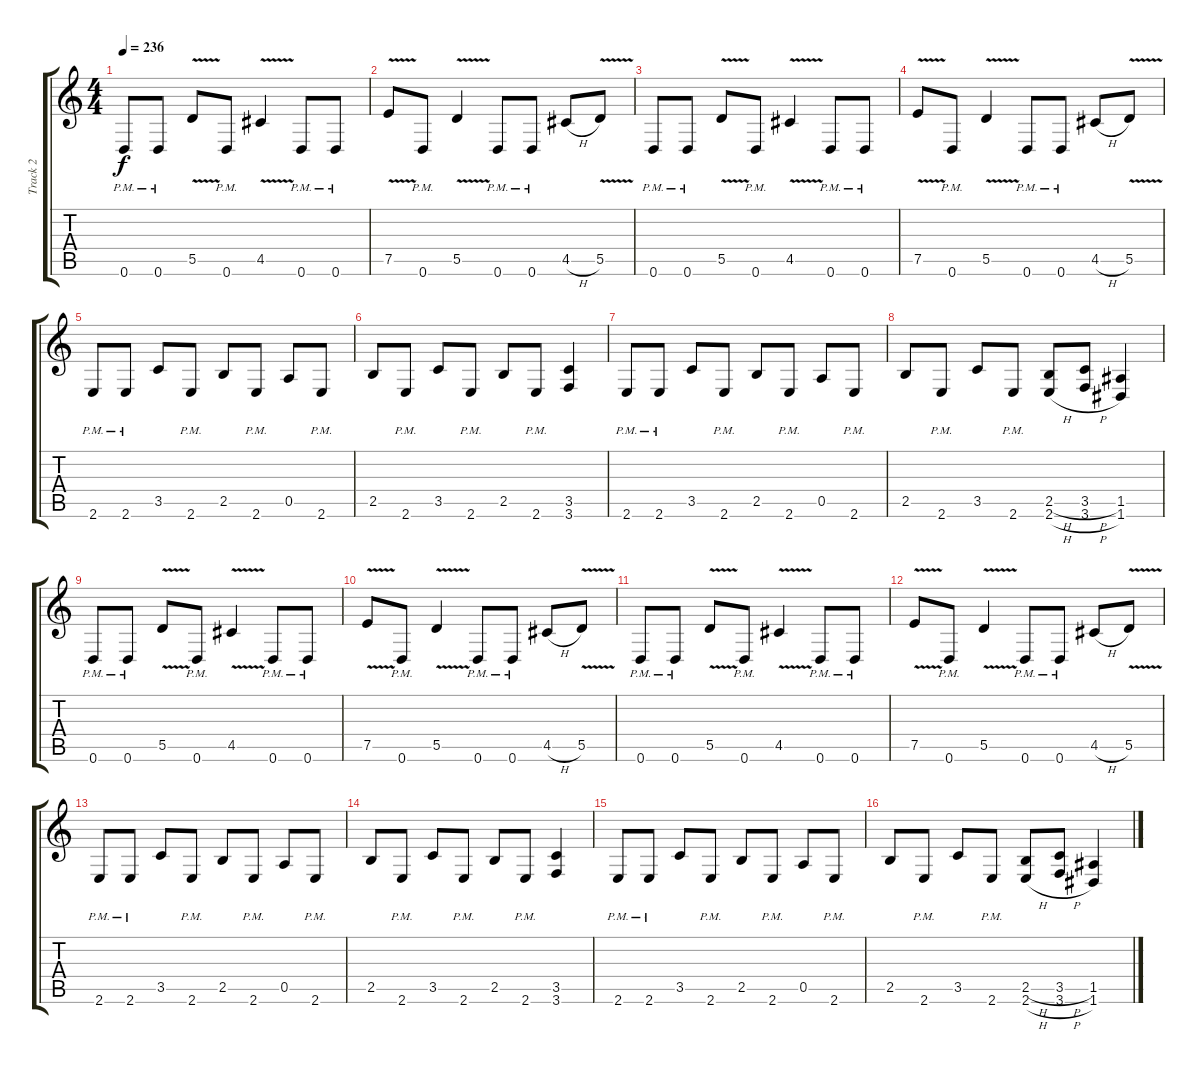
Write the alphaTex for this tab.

\track ("Track 2" "Track 2") {instrument distortionguitar}
\staff {score tabs}
\tuning (E4 B3 G3 D3 A2 D2) {hide}
\ts (4 4)
\tempo 236
\clef g2
\ks c
0.6{pm}.8{dy f} 0.6{pm}.8 5.5{v}.8 0.6{pm}.8 4.5{v}.4 0.6{pm}.8 0.6{pm}.8 |
7.5{v}.8 0.6{pm}.8 5.5{v}.4 0.6{pm}.8 0.6{pm}.8 4.5{h}.8 5.5{v}.8 |
0.6{pm}.8 0.6{pm}.8 5.5{v}.8 0.6{pm}.8 4.5{v}.4 0.6{pm}.8 0.6{pm}.8 |
7.5{v}.8 0.6{pm}.8 5.5{v}.4 0.6{pm}.8 0.6{pm}.8 4.5{h}.8 5.5{v}.8 |
2.6{pm}.8 2.6{pm}.8 3.5.8 2.6{pm}.8 2.5.8 2.6{pm}.8 0.5.8 2.6{pm}.8 |
2.5.8 2.6{pm}.8 3.5.8 2.6{pm}.8 2.5.8 2.6{pm}.8 (3.5 3.6).4 |
2.6{pm}.8 2.6{pm}.8 3.5.8 2.6{pm}.8 2.5.8 2.6{pm}.8 0.5.8 2.6{pm}.8 |
2.5.8 2.6{pm}.8 3.5.8 2.6{pm}.8 (2.5{h} 2.6{h}).8 (3.5{h} 3.6{h}).8 (1.5 1.6).4 |
0.6{pm}.8 0.6{pm}.8 5.5{v}.8 0.6{pm}.8 4.5{v}.4 0.6{pm}.8 0.6{pm}.8 |
7.5{v}.8 0.6{pm}.8 5.5{v}.4 0.6{pm}.8 0.6{pm}.8 4.5{h}.8 5.5{v}.8 |
0.6{pm}.8 0.6{pm}.8 5.5{v}.8 0.6{pm}.8 4.5{v}.4 0.6{pm}.8 0.6{pm}.8 |
7.5{v}.8 0.6{pm}.8 5.5{v}.4 0.6{pm}.8 0.6{pm}.8 4.5{h}.8 5.5{v}.8 |
2.6{pm}.8 2.6{pm}.8 3.5.8 2.6{pm}.8 2.5.8 2.6{pm}.8 0.5.8 2.6{pm}.8 |
2.5.8 2.6{pm}.8 3.5.8 2.6{pm}.8 2.5.8 2.6{pm}.8 (3.5 3.6).4 |
2.6{pm}.8 2.6{pm}.8 3.5.8 2.6{pm}.8 2.5.8 2.6{pm}.8 0.5.8 2.6{pm}.8 |
2.5.8 2.6{pm}.8 3.5.8 2.6{pm}.8 (2.5{h} 2.6{h}).8 (3.5{h} 3.6{h}).8 (1.5 1.6).4
